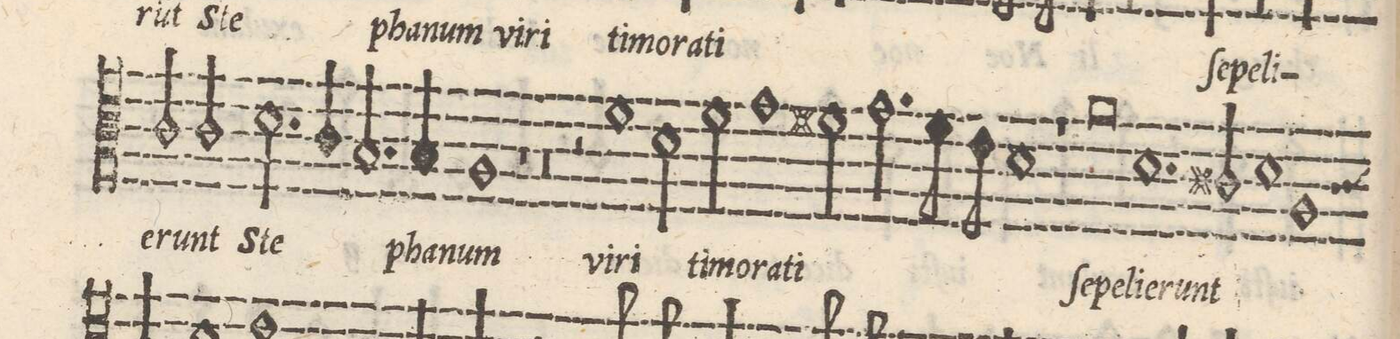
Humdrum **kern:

**kern	**text
*I"TENOR	*
*clefC3	*
*k[]	*
*met(C|)	*
*M2/1	*
2c/	-e-
2c/	-runt
=15-	=15-
2.d\	Ste-
4c/	.
2.B/	.
4B/	-pha-
=16-	=16-
1A	-num
1r	.
=17-	=17-
0r	.
=18-	=18-
2r	.
1f	vi-
2d\	-ri
=19-	=19-
2f\	ti-
1g	-mo-
2f#X\	-ra-
=20-	=20-
2.g\	-ti
8fny\	.
8e\	.
1d	.
=21-	=21-
1r	.
0a	ſe-
=22-	=22-
1.d	-pe-
=23-	=23-
2c#X/	-li-
1d	-e-
=24-	=24-
1A	-runt
*custos:c	*
*-	*-
